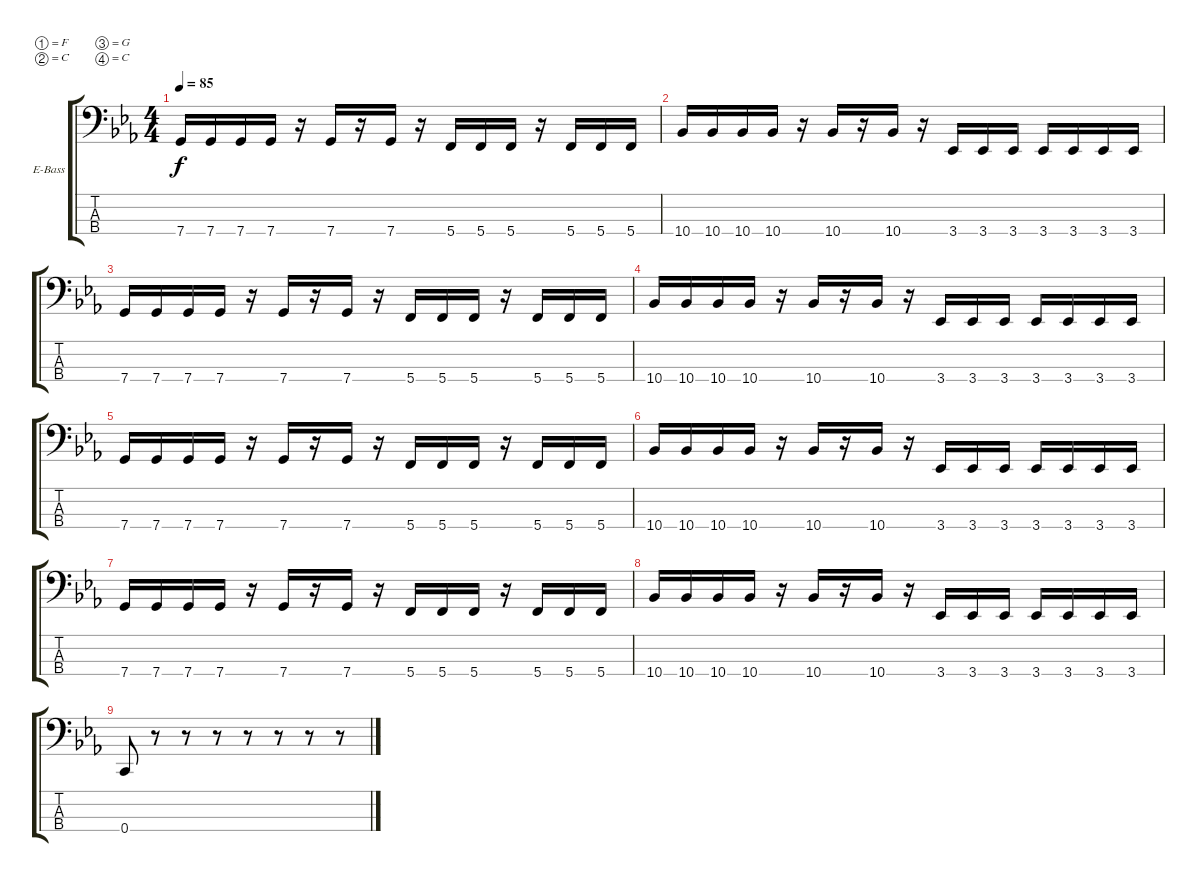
\defaultSystemsLayout 4
\bracketExtendMode groupsimilarinstruments
\firstSystemTrackNameOrientation horizontal
\otherSystemsTrackNameOrientation horizontal
\track ("Bass" "E-Bass") {instrument electricbassfinger}
\staff {score tabs}
\tuning (F2 C2 G1 C1)
\ts (4 4)
\tempo 85
\clef f4
\ks eb
7.4.16{dy f} 7.4.16 7.4.16 7.4.16 r.16 7.4.16 r.16 7.4.16 r.16 5.4.16 5.4.16 5.4.16 r.16 5.4.16 5.4.16 5.4.16 |
10.4.16 10.4.16 10.4.16 10.4.16 r.16 10.4.16 r.16 10.4.16 r.16 3.4.16 3.4.16 3.4.16 3.4.16 3.4.16 3.4.16 3.4.16 |
7.4.16 7.4.16 7.4.16 7.4.16 r.16 7.4.16 r.16 7.4.16 r.16 5.4.16 5.4.16 5.4.16 r.16 5.4.16 5.4.16 5.4.16 |
10.4.16 10.4.16 10.4.16 10.4.16 r.16 10.4.16 r.16 10.4.16 r.16 3.4.16 3.4.16 3.4.16 3.4.16 3.4.16 3.4.16 3.4.16 |
\scale
0.445714 7.4.16 7.4.16 7.4.16 7.4.16 r.16 7.4.16 r.16 7.4.16 r.16 5.4.16 5.4.16 5.4.16 r.16 5.4.16 5.4.16 5.4.16 |
\scale
0.554559 10.4.16 10.4.16 10.4.16 10.4.16 r.16 10.4.16 r.16 10.4.16 r.16 3.4.16 3.4.16 3.4.16 3.4.16 3.4.16 3.4.16 3.4.16 |
7.4.16 7.4.16 7.4.16 7.4.16 r.16 7.4.16 r.16 7.4.16 r.16 5.4.16 5.4.16 5.4.16 r.16 5.4.16 5.4.16 5.4.16 |
10.4.16 10.4.16 10.4.16 10.4.16 r.16 10.4.16 r.16 10.4.16 r.16 3.4.16 3.4.16 3.4.16 3.4.16 3.4.16 3.4.16 3.4.16 |
0.4.8 r.8 r.8 r.8 r.8 r.8 r.8 r.8
